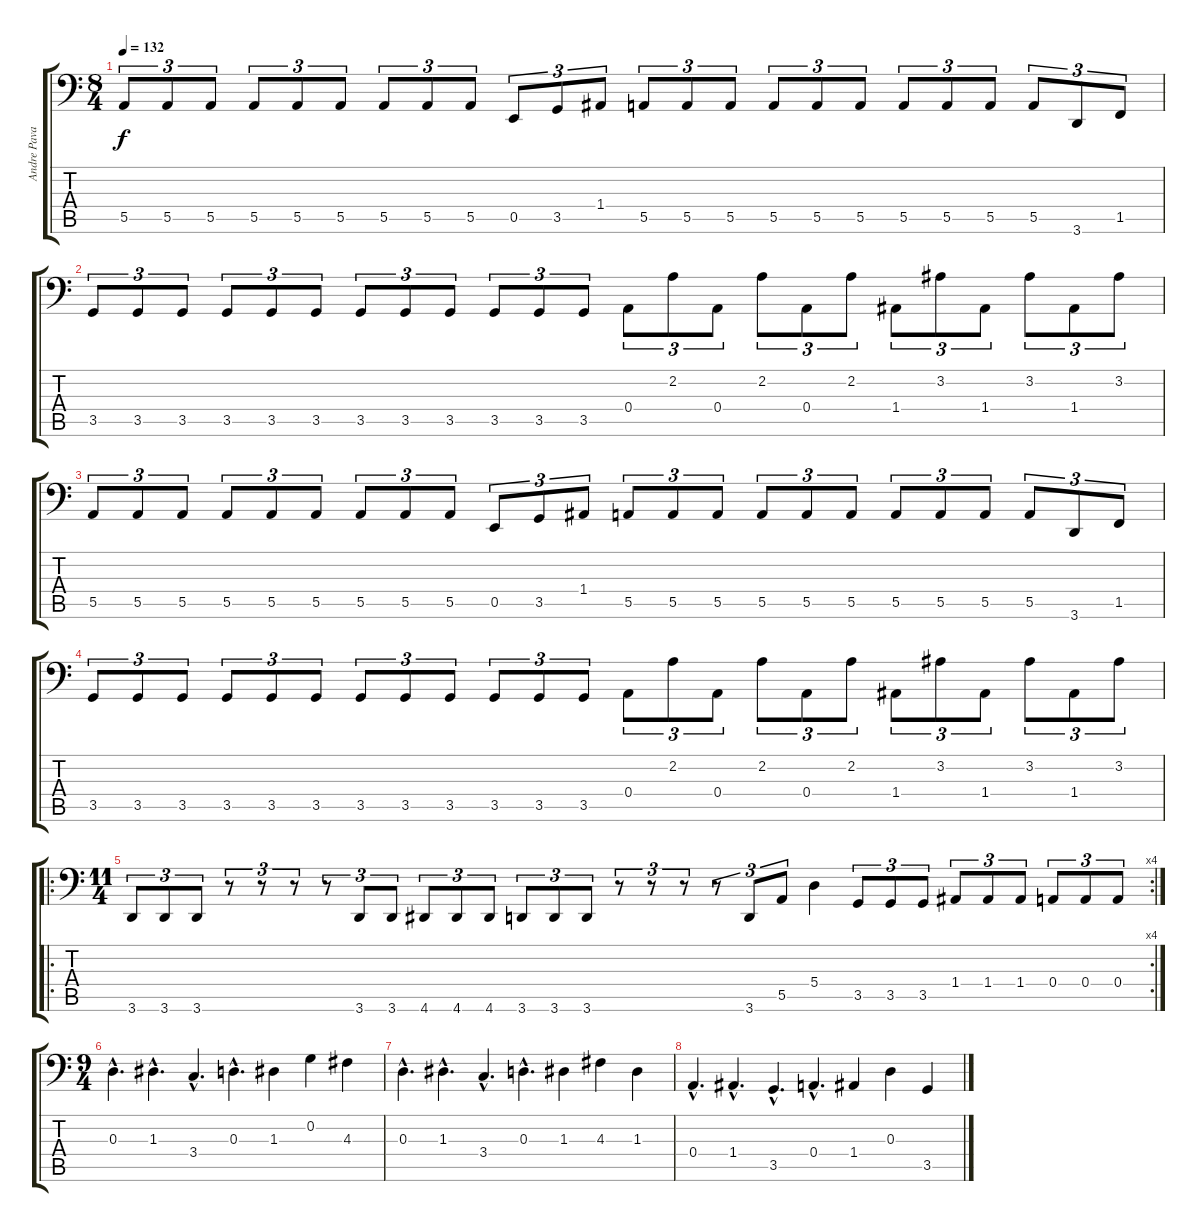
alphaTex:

\track ("Andre Pavani" "Andre Pava") {instrument electricbassfinger}
\staff {score tabs}
\tuning (C3 G2 D2 A1 E1 B0) {hide}
\ts (8 4)
\tempo 132
\clef f4
\ks c
5.5.8{tu (3 2) dy f} 5.5.8{tu (3 2)} 5.5.8{tu (3 2)} 5.5.8{tu (3 2)} 5.5.8{tu (3 2)} 5.5.8{tu (3 2)} 5.5.8{tu (3 2)} 5.5.8{tu (3 2)} 5.5.8{tu (3 2)} 0.5.8{tu (3 2)} 3.5.8{tu (3 2)} 1.4.8{tu (3 2)} 5.5.8{tu (3 2)} 5.5.8{tu (3 2)} 5.5.8{tu (3 2)} 5.5.8{tu (3 2)} 5.5.8{tu (3 2)} 5.5.8{tu (3 2)} 5.5.8{tu (3 2)} 5.5.8{tu (3 2)} 5.5.8{tu (3 2)} 5.5.8{tu (3 2)} 3.6.8{tu (3 2)} 1.5.8{tu (3 2)} |
3.5.8{tu (3 2)} 3.5.8{tu (3 2)} 3.5.8{tu (3 2)} 3.5.8{tu (3 2)} 3.5.8{tu (3 2)} 3.5.8{tu (3 2)} 3.5.8{tu (3 2)} 3.5.8{tu (3 2)} 3.5.8{tu (3 2)} 3.5.8{tu (3 2)} 3.5.8{tu (3 2)} 3.5.8{tu (3 2)} 0.4.8{tu (3 2)} 2.2.8{tu (3 2)} 0.4.8{tu (3 2)} 2.2.8{tu (3 2)} 0.4.8{tu (3 2)} 2.2.8{tu (3 2)} 1.4.8{tu (3 2)} 3.2.8{tu (3 2)} 1.4.8{tu (3 2)} 3.2.8{tu (3 2)} 1.4.8{tu (3 2)} 3.2.8{tu (3 2)} |
5.5.8{tu (3 2)} 5.5.8{tu (3 2)} 5.5.8{tu (3 2)} 5.5.8{tu (3 2)} 5.5.8{tu (3 2)} 5.5.8{tu (3 2)} 5.5.8{tu (3 2)} 5.5.8{tu (3 2)} 5.5.8{tu (3 2)} 0.5.8{tu (3 2)} 3.5.8{tu (3 2)} 1.4.8{tu (3 2)} 5.5.8{tu (3 2)} 5.5.8{tu (3 2)} 5.5.8{tu (3 2)} 5.5.8{tu (3 2)} 5.5.8{tu (3 2)} 5.5.8{tu (3 2)} 5.5.8{tu (3 2)} 5.5.8{tu (3 2)} 5.5.8{tu (3 2)} 5.5.8{tu (3 2)} 3.6.8{tu (3 2)} 1.5.8{tu (3 2)} |
3.5.8{tu (3 2)} 3.5.8{tu (3 2)} 3.5.8{tu (3 2)} 3.5.8{tu (3 2)} 3.5.8{tu (3 2)} 3.5.8{tu (3 2)} 3.5.8{tu (3 2)} 3.5.8{tu (3 2)} 3.5.8{tu (3 2)} 3.5.8{tu (3 2)} 3.5.8{tu (3 2)} 3.5.8{tu (3 2)} 0.4.8{tu (3 2)} 2.2.8{tu (3 2)} 0.4.8{tu (3 2)} 2.2.8{tu (3 2)} 0.4.8{tu (3 2)} 2.2.8{tu (3 2)} 1.4.8{tu (3 2)} 3.2.8{tu (3 2)} 1.4.8{tu (3 2)} 3.2.8{tu (3 2)} 1.4.8{tu (3 2)} 3.2.8{tu (3 2)} |
\ro
\rc 4
\ts (11 4)
3.6.8{tu (3 2)} 3.6.8{tu (3 2)} 3.6.8{tu (3 2)} r.8{tu (3 2)} r.8{tu (3 2)} r.8{tu (3 2)} r.8{tu (3 2)} 3.6.8{tu (3 2)} 3.6.8{tu (3 2)} 4.6.8{tu (3 2)} 4.6.8{tu (3 2)} 4.6.8{tu (3 2)} 3.6.8{tu (3 2)} 3.6.8{tu (3 2)} 3.6.8{tu (3 2)} r.8{tu (3 2)} r.8{tu (3 2)} r.8{tu (3 2)} r.8{tu (3 2)} 3.6.8{tu (3 2)} 5.5.8{tu (3 2)} 5.4.4 3.5.8{tu (3 2)} 3.5.8{tu (3 2)} 3.5.8{tu (3 2)} 1.4.8{tu (3 2)} 1.4.8{tu (3 2)} 1.4.8{tu (3 2)} 0.4.8{tu (3 2)} 0.4.8{tu (3 2)} 0.4.8{tu (3 2)} |
\ts (9 4)
0.3{hac}.4{d} 1.3{hac}.4{d} 3.4{hac}.4{d} 0.3{hac}.4{d} 1.3.4 0.2.4 4.3.4 |
0.3{hac}.4{d} 1.3{hac}.4{d} 3.4{hac}.4{d} 0.3{hac}.4{d} 1.3.4 4.3.4 1.3.4 |
0.4{hac}.4{d} 1.4{hac}.4{d} 3.5{hac}.4{d} 0.4{hac}.4{d} 1.4.4 0.3.4 3.5.4
